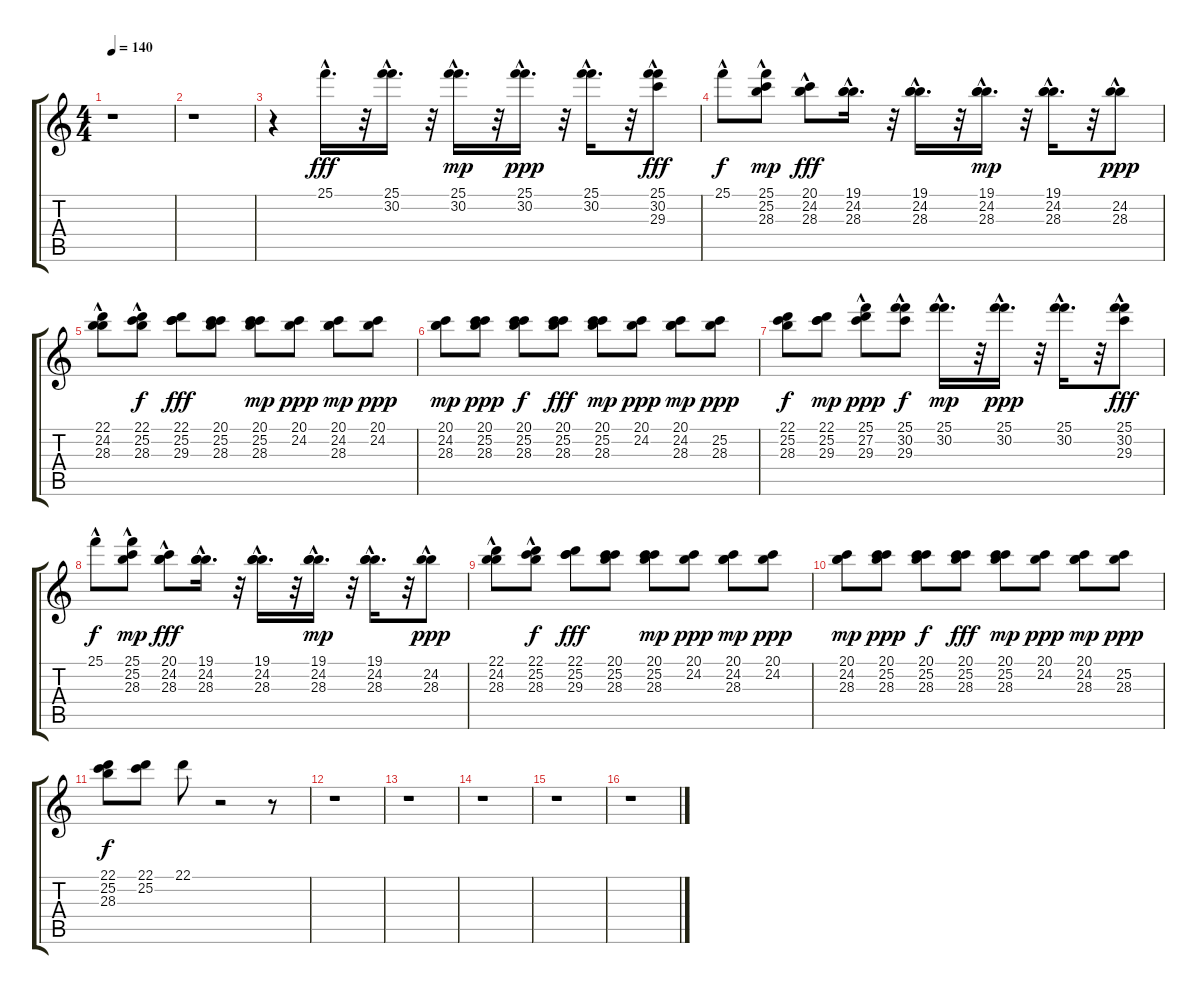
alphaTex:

\track "" {instrument vibraphone}
\staff {score tabs}
\tuning (E4 B3 G3 D3 A2 E2) {hide}
\ts (4 4)
\tempo 140
\clef g2
\ks c
r.1{dy f} |
r.1 |
r.4 25.1{hac}.16{d dy fff} r.32 (25.1{hac} 30.2{hac}).16{d} r.32 (25.1{hac} 30.2{hac}).16{d dy mp} r.32 (25.1{hac} 30.2{hac}).16{d dy ppp} r.32 (25.1{hac} 30.2{hac}).16{d} r.32 (25.1{hac} 30.2{hac} 29.3).8{dy fff} |
25.1{hac}.8{dy f} (25.1{hac} 25.2 28.3).8{dy mp} (20.1 24.2{hac} 28.3{hac}).8{dy fff} (19.1{hac} 24.2{hac} 28.3{hac}).16{d} r.32 (19.1{hac} 24.2{hac} 28.3{hac}).16{d} r.32 (19.1{hac} 24.2{hac} 28.3{hac}).16{d dy mp} r.32 (19.1{hac} 24.2{hac} 28.3{hac}).16{d} r.32 (24.2{hac} 28.3{hac}).8{dy ppp} |
(22.1{hac} 24.2{hac} 28.3{hac}).8 (22.1 25.2 28.3{hac}).8{dy f} (22.1 25.2 29.3).8{dy fff} (20.1 25.2 28.3).8 (20.1 25.2 28.3).8{dy mp} (20.1 24.2).8{dy ppp} (20.1 24.2 28.3).8{dy mp} (20.1 24.2).8{dy ppp} |
(20.1 24.2 28.3).8{dy mp} (20.1 25.2 28.3).8{dy ppp} (20.1 25.2 28.3).8{dy f} (20.1 25.2 28.3).8{dy fff} (20.1 25.2 28.3).8{dy mp} (20.1 24.2).8{dy ppp} (20.1 24.2 28.3).8{dy mp} (25.2 28.3).8{dy ppp} |
(22.1 25.2 28.3).8{dy f} (22.1 25.2 29.3).8{dy mp} (25.1{hac} 27.2 29.3).8{dy ppp} (25.1{hac} 30.2{hac} 29.3).8{dy f} (25.1{hac} 30.2{hac}).16{d dy mp} r.32 (25.1{hac} 30.2{hac}).16{d dy ppp} r.32 (25.1{hac} 30.2{hac}).16{d} r.32 (25.1{hac} 30.2{hac} 29.3).8{dy fff} |
25.1{hac}.8{dy f} (25.1{hac} 25.2 28.3).8{dy mp} (20.1 24.2{hac} 28.3{hac}).8{dy fff} (19.1{hac} 24.2{hac} 28.3{hac}).16{d} r.32 (19.1{hac} 24.2{hac} 28.3{hac}).16{d} r.32 (19.1{hac} 24.2{hac} 28.3{hac}).16{d dy mp} r.32 (19.1{hac} 24.2{hac} 28.3{hac}).16{d} r.32 (24.2{hac} 28.3{hac}).8{dy ppp} |
(22.1{hac} 24.2{hac} 28.3{hac}).8 (22.1 25.2 28.3{hac}).8{dy f} (22.1 25.2 29.3).8{dy fff} (20.1 25.2 28.3).8 (20.1 25.2 28.3).8{dy mp} (20.1 24.2).8{dy ppp} (20.1 24.2 28.3).8{dy mp} (20.1 24.2).8{dy ppp} |
(20.1 24.2 28.3).8{dy mp} (20.1 25.2 28.3).8{dy ppp} (20.1 25.2 28.3).8{dy f} (20.1 25.2 28.3).8{dy fff} (20.1 25.2 28.3).8{dy mp} (20.1 24.2).8{dy ppp} (20.1 24.2 28.3).8{dy mp} (25.2 28.3).8{dy ppp} |
(22.1 25.2 28.3).8{dy f} (22.1 25.2).8 22.1.8 r.2 r.8 |
r.1 |
r.1 |
r.1 |
r.1 |
r.1
